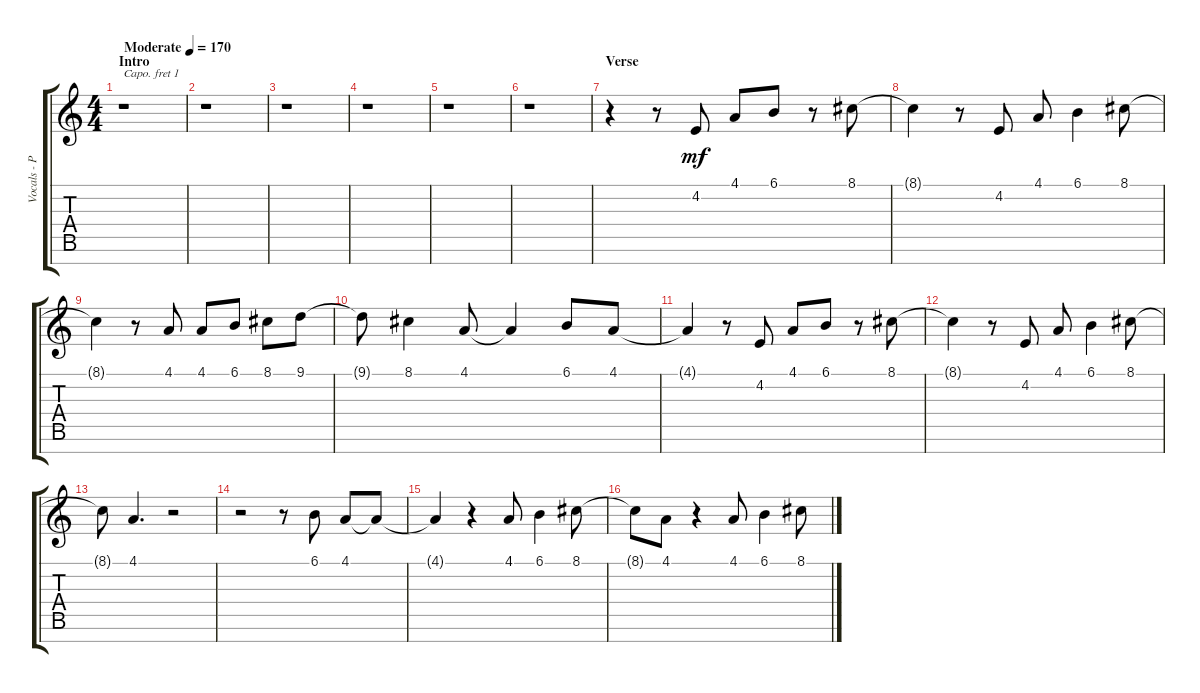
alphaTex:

\track ("Vocals - Pierre Bouvier" "Vocals - P") {instrument synthbrass2}
\staff {score tabs}
\capo 1
\tuning (E4 B3 G3 D3 A2 E2 B1) {hide}
\ts (4 4)
\section ("" "Intro")
\tempo (170 "Moderate")
\clef g2
\ks c
r.1{dy mf instrument synthbrass2} |
r.1 |
r.1 |
r.1 |
r.1 |
r.1 |
\section ("" "Verse")
r.4 r.8 4.2.8 4.1.8 6.1.8 r.8 8.1.8 |
8.1{t}.4 r.8 4.2.8 4.1.8 6.1.4 8.1.8 |
8.1{t}.4 r.8 4.1.8 4.1.8 6.1.8 8.1.8 9.1.8 |
9.1{t}.8 8.1.4 4.1.8 4.1{t}.4 6.1.8 4.1.8 |
4.1{t}.4 r.8 4.2.8 4.1.8 6.1.8 r.8 8.1.8 |
8.1{t}.4 r.8 4.2.8 4.1.8 6.1.4 8.1.8 |
8.1{t}.8 4.1.4{d} r.2 |
r.2 r.8 6.1.8 4.1.8 4.1{t}.8 |
4.1{t}.4 r.4 4.1.8 6.1.4 8.1.8 |
8.1{t}.8 4.1.8 r.4 4.1.8 6.1.4 8.1.8
